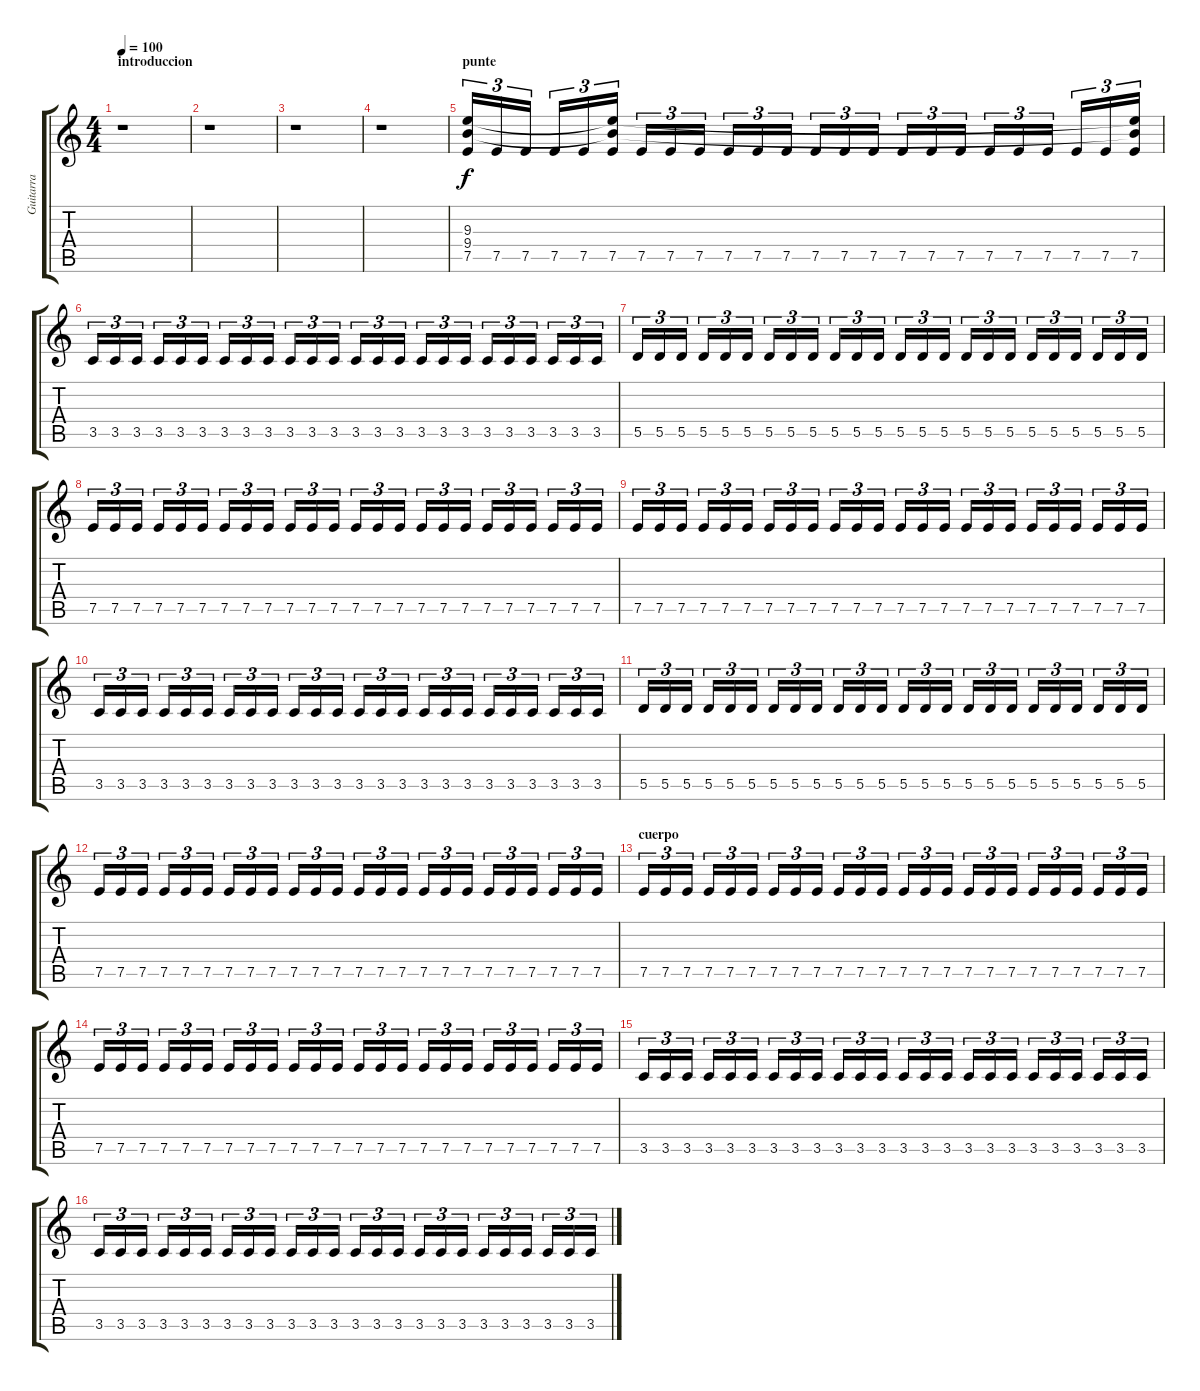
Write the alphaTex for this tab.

\track ("Guitarra" "Guitarra") {instrument distortionguitar}
\staff {score tabs}
\tuning (E4 B3 G3 D3 A2 E2) {hide}
\ts (4 4)
\section ("" "introduccion")
\tempo 100
\clef g2
\ks c
r.1{dy f instrument distortionguitar} |
r.1 |
r.1 |
r.1 |
\section ("" "punte")
(9.3 9.4 7.5).16{tu (3 2)} 7.5.16{tu (3 2)} 7.5.16{tu (3 2)} 7.5.16{tu (3 2)} 7.5.16{tu (3 2)} (9.3{t} 9.4{t} 7.5).16{tu (3 2)} 7.5.16{tu (3 2)} 7.5.16{tu (3 2)} 7.5.16{tu (3 2)} 7.5.16{tu (3 2)} 7.5.16{tu (3 2)} 7.5.16{tu (3 2)} 7.5.16{tu (3 2)} 7.5.16{tu (3 2)} 7.5.16{tu (3 2)} 7.5.16{tu (3 2)} 7.5.16{tu (3 2)} 7.5.16{tu (3 2)} 7.5.16{tu (3 2)} 7.5.16{tu (3 2)} 7.5.16{tu (3 2)} 7.5.16{tu (3 2)} 7.5.16{tu (3 2)} (9.3{t} 9.4{t} 7.5).16{tu (3 2)} |
3.5.16{tu (3 2)} 3.5.16{tu (3 2)} 3.5.16{tu (3 2)} 3.5.16{tu (3 2)} 3.5.16{tu (3 2)} 3.5.16{tu (3 2)} 3.5.16{tu (3 2)} 3.5.16{tu (3 2)} 3.5.16{tu (3 2)} 3.5.16{tu (3 2)} 3.5.16{tu (3 2)} 3.5.16{tu (3 2)} 3.5.16{tu (3 2)} 3.5.16{tu (3 2)} 3.5.16{tu (3 2)} 3.5.16{tu (3 2)} 3.5.16{tu (3 2)} 3.5.16{tu (3 2)} 3.5.16{tu (3 2)} 3.5.16{tu (3 2)} 3.5.16{tu (3 2)} 3.5.16{tu (3 2)} 3.5.16{tu (3 2)} 3.5.16{tu (3 2)} |
5.5.16{tu (3 2)} 5.5.16{tu (3 2)} 5.5.16{tu (3 2)} 5.5.16{tu (3 2)} 5.5.16{tu (3 2)} 5.5.16{tu (3 2)} 5.5.16{tu (3 2)} 5.5.16{tu (3 2)} 5.5.16{tu (3 2)} 5.5.16{tu (3 2)} 5.5.16{tu (3 2)} 5.5.16{tu (3 2)} 5.5.16{tu (3 2)} 5.5.16{tu (3 2)} 5.5.16{tu (3 2)} 5.5.16{tu (3 2)} 5.5.16{tu (3 2)} 5.5.16{tu (3 2)} 5.5.16{tu (3 2)} 5.5.16{tu (3 2)} 5.5.16{tu (3 2)} 5.5.16{tu (3 2)} 5.5.16{tu (3 2)} 5.5.16{tu (3 2)} |
7.5.16{tu (3 2)} 7.5.16{tu (3 2)} 7.5.16{tu (3 2)} 7.5.16{tu (3 2)} 7.5.16{tu (3 2)} 7.5.16{tu (3 2)} 7.5.16{tu (3 2)} 7.5.16{tu (3 2)} 7.5.16{tu (3 2)} 7.5.16{tu (3 2)} 7.5.16{tu (3 2)} 7.5.16{tu (3 2)} 7.5.16{tu (3 2)} 7.5.16{tu (3 2)} 7.5.16{tu (3 2)} 7.5.16{tu (3 2)} 7.5.16{tu (3 2)} 7.5.16{tu (3 2)} 7.5.16{tu (3 2)} 7.5.16{tu (3 2)} 7.5.16{tu (3 2)} 7.5.16{tu (3 2)} 7.5.16{tu (3 2)} 7.5.16{tu (3 2)} |
7.5.16{tu (3 2)} 7.5.16{tu (3 2)} 7.5.16{tu (3 2)} 7.5.16{tu (3 2)} 7.5.16{tu (3 2)} 7.5.16{tu (3 2)} 7.5.16{tu (3 2)} 7.5.16{tu (3 2)} 7.5.16{tu (3 2)} 7.5.16{tu (3 2)} 7.5.16{tu (3 2)} 7.5.16{tu (3 2)} 7.5.16{tu (3 2)} 7.5.16{tu (3 2)} 7.5.16{tu (3 2)} 7.5.16{tu (3 2)} 7.5.16{tu (3 2)} 7.5.16{tu (3 2)} 7.5.16{tu (3 2)} 7.5.16{tu (3 2)} 7.5.16{tu (3 2)} 7.5.16{tu (3 2)} 7.5.16{tu (3 2)} 7.5.16{tu (3 2)} |
3.5.16{tu (3 2)} 3.5.16{tu (3 2)} 3.5.16{tu (3 2)} 3.5.16{tu (3 2)} 3.5.16{tu (3 2)} 3.5.16{tu (3 2)} 3.5.16{tu (3 2)} 3.5.16{tu (3 2)} 3.5.16{tu (3 2)} 3.5.16{tu (3 2)} 3.5.16{tu (3 2)} 3.5.16{tu (3 2)} 3.5.16{tu (3 2)} 3.5.16{tu (3 2)} 3.5.16{tu (3 2)} 3.5.16{tu (3 2)} 3.5.16{tu (3 2)} 3.5.16{tu (3 2)} 3.5.16{tu (3 2)} 3.5.16{tu (3 2)} 3.5.16{tu (3 2)} 3.5.16{tu (3 2)} 3.5.16{tu (3 2)} 3.5.16{tu (3 2)} |
5.5.16{tu (3 2)} 5.5.16{tu (3 2)} 5.5.16{tu (3 2)} 5.5.16{tu (3 2)} 5.5.16{tu (3 2)} 5.5.16{tu (3 2)} 5.5.16{tu (3 2)} 5.5.16{tu (3 2)} 5.5.16{tu (3 2)} 5.5.16{tu (3 2)} 5.5.16{tu (3 2)} 5.5.16{tu (3 2)} 5.5.16{tu (3 2)} 5.5.16{tu (3 2)} 5.5.16{tu (3 2)} 5.5.16{tu (3 2)} 5.5.16{tu (3 2)} 5.5.16{tu (3 2)} 5.5.16{tu (3 2)} 5.5.16{tu (3 2)} 5.5.16{tu (3 2)} 5.5.16{tu (3 2)} 5.5.16{tu (3 2)} 5.5.16{tu (3 2)} |
7.5.16{tu (3 2)} 7.5.16{tu (3 2)} 7.5.16{tu (3 2)} 7.5.16{tu (3 2)} 7.5.16{tu (3 2)} 7.5.16{tu (3 2)} 7.5.16{tu (3 2)} 7.5.16{tu (3 2)} 7.5.16{tu (3 2)} 7.5.16{tu (3 2)} 7.5.16{tu (3 2)} 7.5.16{tu (3 2)} 7.5.16{tu (3 2)} 7.5.16{tu (3 2)} 7.5.16{tu (3 2)} 7.5.16{tu (3 2)} 7.5.16{tu (3 2)} 7.5.16{tu (3 2)} 7.5.16{tu (3 2)} 7.5.16{tu (3 2)} 7.5.16{tu (3 2)} 7.5.16{tu (3 2)} 7.5.16{tu (3 2)} 7.5.16{tu (3 2)} |
\section ("" "cuerpo")
7.5.16{tu (3 2)} 7.5.16{tu (3 2)} 7.5.16{tu (3 2)} 7.5.16{tu (3 2)} 7.5.16{tu (3 2)} 7.5.16{tu (3 2)} 7.5.16{tu (3 2)} 7.5.16{tu (3 2)} 7.5.16{tu (3 2)} 7.5.16{tu (3 2)} 7.5.16{tu (3 2)} 7.5.16{tu (3 2)} 7.5.16{tu (3 2)} 7.5.16{tu (3 2)} 7.5.16{tu (3 2)} 7.5.16{tu (3 2)} 7.5.16{tu (3 2)} 7.5.16{tu (3 2)} 7.5.16{tu (3 2)} 7.5.16{tu (3 2)} 7.5.16{tu (3 2)} 7.5.16{tu (3 2)} 7.5.16{tu (3 2)} 7.5.16{tu (3 2)} |
7.5.16{tu (3 2)} 7.5.16{tu (3 2)} 7.5.16{tu (3 2)} 7.5.16{tu (3 2)} 7.5.16{tu (3 2)} 7.5.16{tu (3 2)} 7.5.16{tu (3 2)} 7.5.16{tu (3 2)} 7.5.16{tu (3 2)} 7.5.16{tu (3 2)} 7.5.16{tu (3 2)} 7.5.16{tu (3 2)} 7.5.16{tu (3 2)} 7.5.16{tu (3 2)} 7.5.16{tu (3 2)} 7.5.16{tu (3 2)} 7.5.16{tu (3 2)} 7.5.16{tu (3 2)} 7.5.16{tu (3 2)} 7.5.16{tu (3 2)} 7.5.16{tu (3 2)} 7.5.16{tu (3 2)} 7.5.16{tu (3 2)} 7.5.16{tu (3 2)} |
3.5.16{tu (3 2)} 3.5.16{tu (3 2)} 3.5.16{tu (3 2)} 3.5.16{tu (3 2)} 3.5.16{tu (3 2)} 3.5.16{tu (3 2)} 3.5.16{tu (3 2)} 3.5.16{tu (3 2)} 3.5.16{tu (3 2)} 3.5.16{tu (3 2)} 3.5.16{tu (3 2)} 3.5.16{tu (3 2)} 3.5.16{tu (3 2)} 3.5.16{tu (3 2)} 3.5.16{tu (3 2)} 3.5.16{tu (3 2)} 3.5.16{tu (3 2)} 3.5.16{tu (3 2)} 3.5.16{tu (3 2)} 3.5.16{tu (3 2)} 3.5.16{tu (3 2)} 3.5.16{tu (3 2)} 3.5.16{tu (3 2)} 3.5.16{tu (3 2)} |
3.5.16{tu (3 2)} 3.5.16{tu (3 2)} 3.5.16{tu (3 2)} 3.5.16{tu (3 2)} 3.5.16{tu (3 2)} 3.5.16{tu (3 2)} 3.5.16{tu (3 2)} 3.5.16{tu (3 2)} 3.5.16{tu (3 2)} 3.5.16{tu (3 2)} 3.5.16{tu (3 2)} 3.5.16{tu (3 2)} 3.5.16{tu (3 2)} 3.5.16{tu (3 2)} 3.5.16{tu (3 2)} 3.5.16{tu (3 2)} 3.5.16{tu (3 2)} 3.5.16{tu (3 2)} 3.5.16{tu (3 2)} 3.5.16{tu (3 2)} 3.5.16{tu (3 2)} 3.5.16{tu (3 2)} 3.5.16{tu (3 2)} 3.5.16{tu (3 2)}
